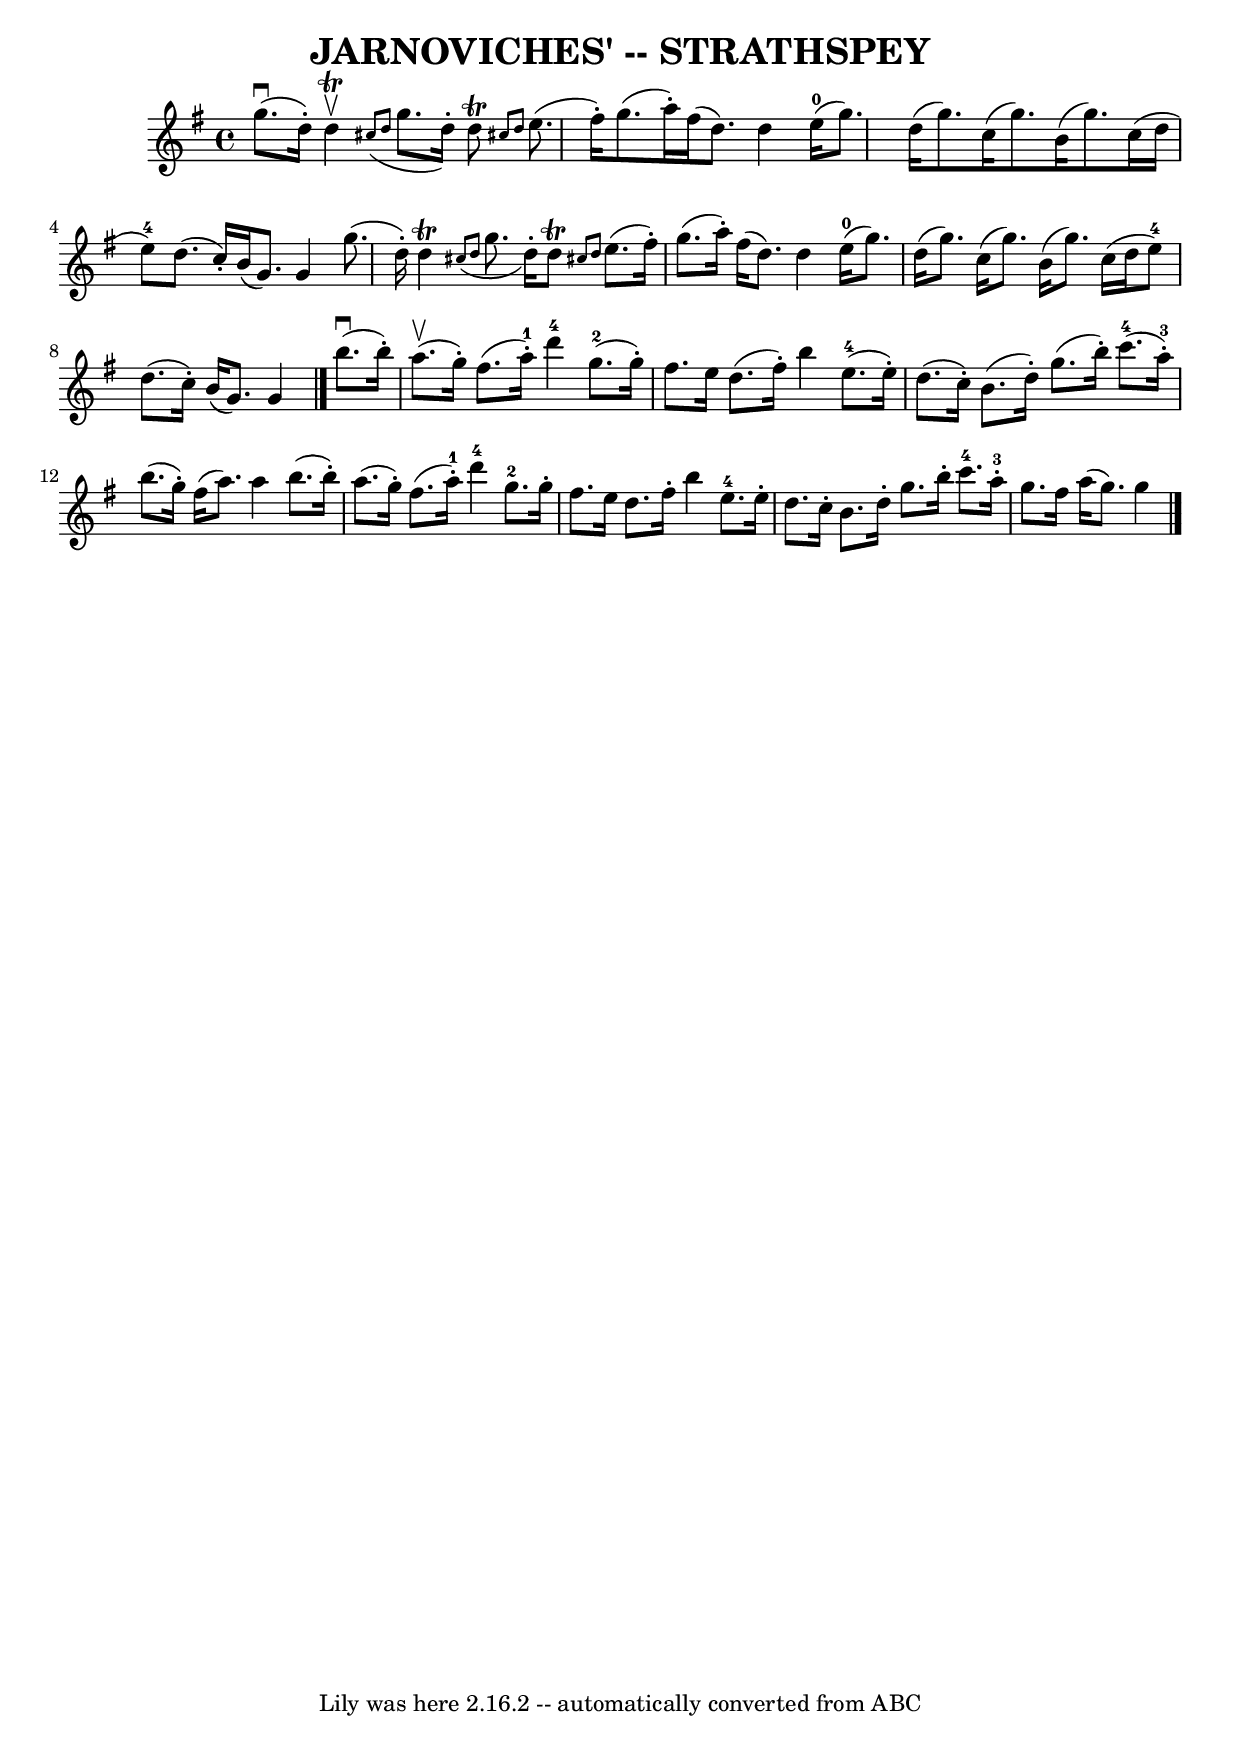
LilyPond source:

\version "2.7.40"
\include "Mammoth.ily"
\header {
	%% book = "Ryan's Mammoth Collection of Fiddle Tunes"
	crossRefNumber = "1"
	footnotes = ""
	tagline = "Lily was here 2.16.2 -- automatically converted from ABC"
	title = "JARNOVICHES' -- STRATHSPEY"
}
voicedefault =  {


 \override Staff.TimeSignature #'style = #'C
 \time 4/4 \key g \major g''8. (^\downbow d''16 -.) d''4 
^\trill^\upbow   \grace { cis''8 (d''8  } g''8. d''16 -.) d''8 
^\trill \grace { cis''!8 d''8  }       |
 e''8. (fis''16 -.) 
 g''8. (a''16 -.) fis''16 (d''8.) d''4        |
     
e''16-0(g''8.) d''16 (g''8.) c''16 (g''8.) b'16 (
g''8.)       |
 c''16 (d''16 e''8-4) d''8. (c''16 -. 
-) b'16 (g'8.) g'4    |
     |
 g''8. (d''16 -.)   
d''4^\trill   \grace { cis''8 (d''8  } g''8. d''16 -.) d''8 
^\trill \grace { cis''!8 d''8  }       |
 e''8. (fis''16 -.) 
 g''8. (a''16 -.) fis''16 (d''8.) d''4        |
     
e''16-0(g''8.) d''16 (g''8.) c''16 (g''8.) b'16 (
g''8.)       |
 c''16 (d''16 e''8-4) d''8. (c''16 -. 
-) b'16 (g'8.) g'4    \bar "|." b''8. (^\downbow b''16 -.)  
 a''8. (^\upbow g''16 -.) fis''8. (a''16-1-.) d'''4-4    
   |
 g''8.-2(g''16 -.) fis''8. e''16 d''8. (
fis''16 -.) b''4        |
 e''8.-4(e''16 -.) d''8. (
c''16 -.) b'8. (d''16 -.) g''8. (b''16 -.)       |
     
c'''8.-4(a''16-3-.) b''8. (g''16 -.) fis''16 (a''8.)  
 a''4    |
     |
 b''8. (b''16 -.) a''8. (g''16 -.)  
 fis''8. (a''16-1-.) d'''4-4       |
 g''8.-2   
g''16 -. fis''8. e''16 d''8. fis''16 -. b''4        |
     
e''8.-4 e''16 -. d''8. c''16 -. b'8. d''16 -. g''8. b''16 
-.       |
 c'''8.-4 a''16-3-. g''8. fis''16 a''16 (
 g''8.) g''4    \bar "|."   
}

\score{
    <<

	\context Staff="default"
	{
	    \voicedefault 
	}

    >>
	\layout {
	}
	\midi {}
}
